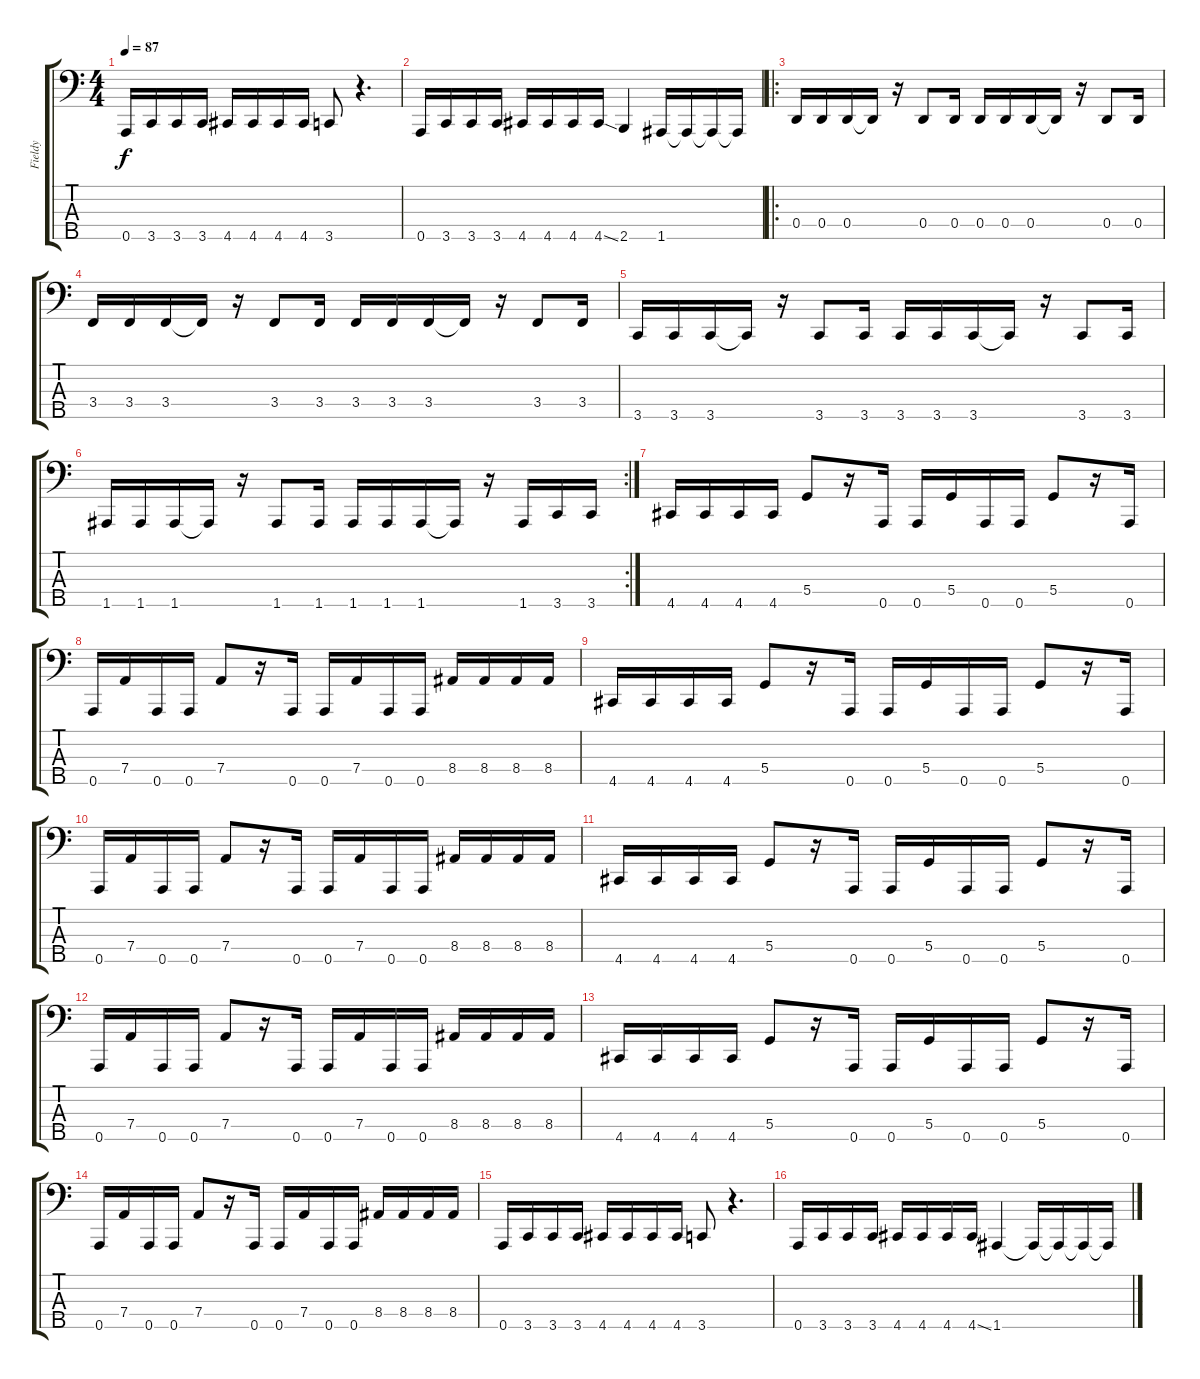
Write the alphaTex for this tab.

\track ("Fieldy" "Fieldy") {instrument electricbassfinger}
\staff {score tabs}
\tuning (F2 C2 G1 D1 A0) {hide}
\ts (4 4)
\tempo 87
\clef f4
\ks c
0.5.16{dy f} 3.5.16 3.5.16 3.5.16 4.5.16 4.5.16 4.5.16 4.5.16 3.5.8 r.4{d} |
0.5.16 3.5.16 3.5.16 3.5.16 4.5.16 4.5.16 4.5.16 4.5{ss}.16 2.5.4 1.5.16 1.5{t}.16 1.5{t}.16 1.5{t}.16 |
\ro
0.4.16{instrument electricbassfinger} 0.4.16 0.4.16 0.4{t}.16 r.16 0.4.8 0.4.16 0.4.16 0.4.16 0.4.16 0.4{t}.16 r.16 0.4.8 0.4.16 |
3.4.16 3.4.16 3.4.16 3.4{t}.16 r.16 3.4.8 3.4.16 3.4.16 3.4.16 3.4.16 3.4{t}.16 r.16 3.4.8 3.4.16 |
3.5.16 3.5.16 3.5.16 3.5{t}.16 r.16 3.5.8 3.5.16 3.5.16 3.5.16 3.5.16 3.5{t}.16 r.16 3.5.8 3.5.16 |
\rc 2
1.5.16 1.5.16 1.5.16 1.5{t}.16 r.16 1.5.8 1.5.16 1.5.16 1.5.16 1.5.16 1.5{t}.16 r.16 1.5.16 3.5.16 3.5.16 |
4.5.16 4.5.16 4.5.16 4.5.16 5.4.8 r.16 0.5.16 0.5.16 5.4.16 0.5.16 0.5.16 5.4.8 r.16 0.5.16 |
0.5.16 7.4.16 0.5.16 0.5.16 7.4.8 r.16 0.5.16 0.5.16 7.4.16 0.5.16 0.5.16 8.4.16 8.4.16 8.4.16 8.4.16 |
4.5.16 4.5.16 4.5.16 4.5.16 5.4.8 r.16 0.5.16 0.5.16 5.4.16 0.5.16 0.5.16 5.4.8 r.16 0.5.16 |
0.5.16 7.4.16 0.5.16 0.5.16 7.4.8 r.16 0.5.16 0.5.16 7.4.16 0.5.16 0.5.16 8.4.16 8.4.16 8.4.16 8.4.16 |
4.5.16 4.5.16 4.5.16 4.5.16 5.4.8 r.16 0.5.16 0.5.16 5.4.16 0.5.16 0.5.16 5.4.8 r.16 0.5.16 |
0.5.16 7.4.16 0.5.16 0.5.16 7.4.8 r.16 0.5.16 0.5.16 7.4.16 0.5.16 0.5.16 8.4.16 8.4.16 8.4.16 8.4.16 |
4.5.16 4.5.16 4.5.16 4.5.16 5.4.8 r.16 0.5.16 0.5.16 5.4.16 0.5.16 0.5.16 5.4.8 r.16 0.5.16 |
0.5.16 7.4.16 0.5.16 0.5.16 7.4.8 r.16 0.5.16 0.5.16 7.4.16 0.5.16 0.5.16 8.4.16 8.4.16 8.4.16 8.4.16 |
0.5.16{instrument slapbass1} 3.5.16 3.5.16 3.5.16 4.5.16 4.5.16 4.5.16 4.5.16 3.5.8 r.4{d} |
0.5.16 3.5.16 3.5.16 3.5.16 4.5.16 4.5.16 4.5.16 4.5{ss}.16 1.5.4 1.5{t}.16 1.5{t}.16 1.5{t}.16 1.5{t}.16
